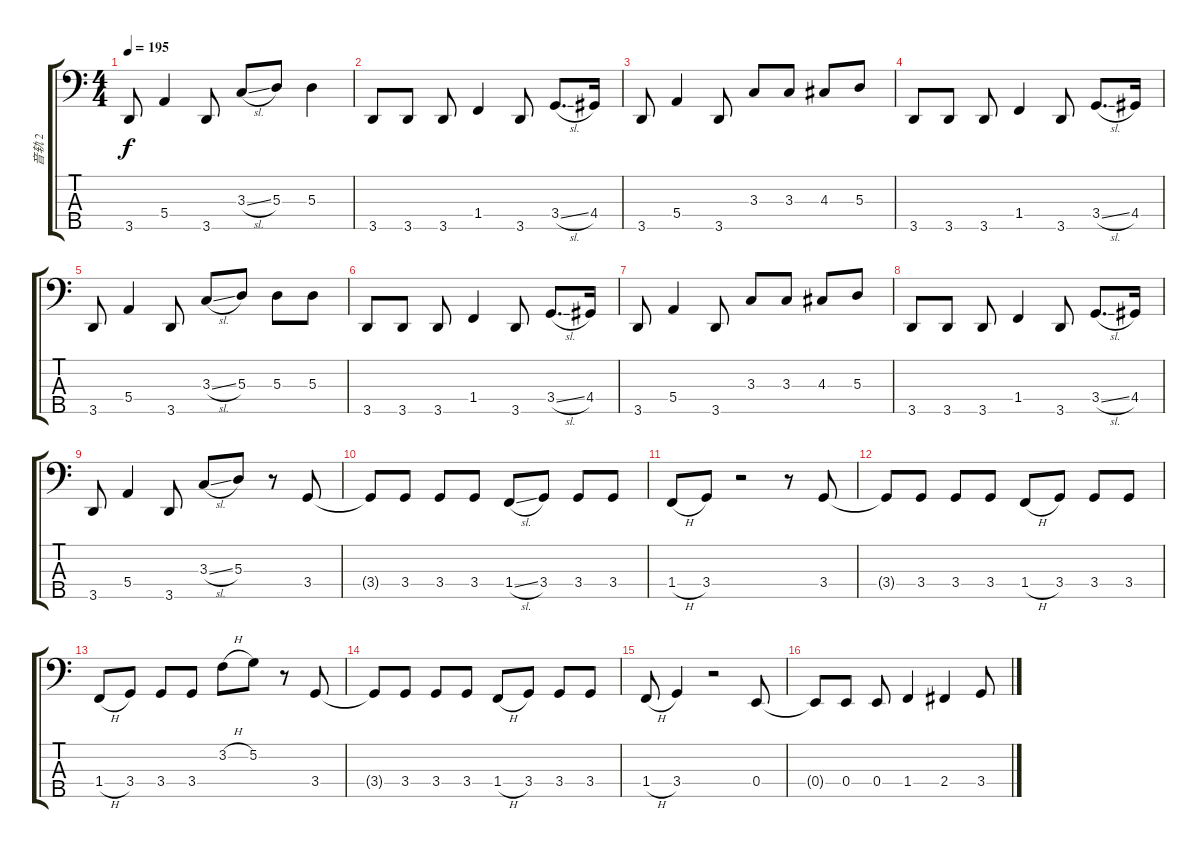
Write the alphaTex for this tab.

\track ("音轨 2" "音轨 2") {instrument electricbassfinger}
\staff {score tabs}
\tuning (G2 D2 A1 E1 B0) {hide}
\ts (4 4)
\tempo 195
\clef f4
\ks c
3.5.8{dy f} 5.4.4 3.5.8 3.3{sl}.8 5.3.8 5.3.4 |
3.5.8 3.5.8 3.5.8 1.4.4 3.5.8 3.4{sl}.8{d} 4.4.16 |
3.5.8 5.4.4 3.5.8 3.3.8 3.3.8 4.3.8 5.3.8 |
3.5.8 3.5.8 3.5.8 1.4.4 3.5.8 3.4{sl}.8{d} 4.4.16 |
3.5.8 5.4.4 3.5.8 3.3{sl}.8 5.3.8 5.3.8 5.3.8 |
3.5.8 3.5.8 3.5.8 1.4.4 3.5.8 3.4{sl}.8{d} 4.4.16 |
3.5.8 5.4.4 3.5.8 3.3.8 3.3.8 4.3.8 5.3.8 |
3.5.8 3.5.8 3.5.8 1.4.4 3.5.8 3.4{sl}.8{d} 4.4.16 |
3.5.8 5.4.4 3.5.8 3.3{sl}.8 5.3.8 r.8 3.4.8 |
3.4{t}.8 3.4.8 3.4.8 3.4.8 1.4{sl}.8 3.4.8 3.4.8 3.4.8 |
1.4{h}.8 3.4.8 r.2 r.8 3.4.8 |
3.4{t}.8 3.4.8 3.4.8 3.4.8 1.4{h}.8 3.4.8 3.4.8 3.4.8 |
1.4{h}.8 3.4.8 3.4.8 3.4.8 3.2{h}.8 5.2.8 r.8 3.4.8 |
3.4{t}.8 3.4.8 3.4.8 3.4.8 1.4{h}.8 3.4.8 3.4.8 3.4.8 |
1.4{h}.8 3.4.4 r.2 0.4.8 |
0.4{t}.8 0.4.8 0.4.8 1.4.4 2.4.4 3.4.8
